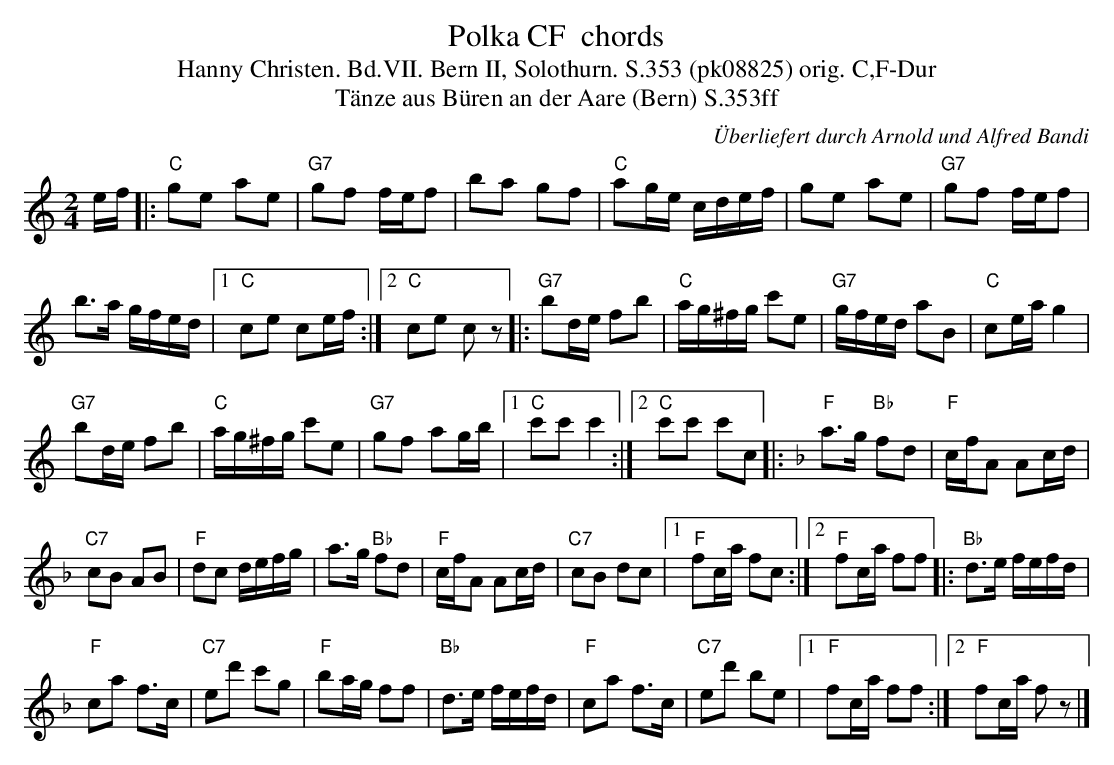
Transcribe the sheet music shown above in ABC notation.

X:1
T: Polka CF  chords
T:Hanny Christen. Bd.VII. Bern II, Solothurn. S.353 (pk08825) orig. C,F-Dur
T: T\"anze aus B\"uren an der Aare (Bern) S.353ff
C: \"Uberliefert durch Arnold und Alfred Bandi
M:2/4
L:1/8
K:C %%MIDI gchordon
e/f/ |: "C"ge ae | "G7"gf f/e/f | ba gf | "C"ag/e/ c/d/e/f/ | ge ae | "G7"gf f/e/f |
b>a g/f/e/d/ |1 "C"ce ce/f/ :|2 "C"ce cz |: "G7"bd/e/ fb | "C"a/g/^f/g/ c'e | "G7"g/f/e/d/ aB | "C"ce/a/ g2 |
"G7"bd/e/ fb | "C"a/g/^f/g/ c'e | "G7"gf ag/b/ |1 "C"c'c'c'2 :|2 "C"c'c' c'c |: [K:F] "F"a>g "Bb"fd | "F"c/f/A Ac/d/ |
"C7"cB AB | "F"dc d/e/f/g/ | a>g "Bb"fd | "F"c/f/A Ac/d/ | "C7"cB dc |1 "F"fc/a/ fc :|2 "F"fc/a/ ff |: "Bb"d>e f/e/f/d/ |
"F"ca f>c | "C7"ed' c'g | "F"ba/g/ ff | "Bb"d>e f/e/f/d/ | "F"ca f>c | "C7"ed' be |1 "F"fc/a/ ff :|2 "F"fc/a/ fz |]
